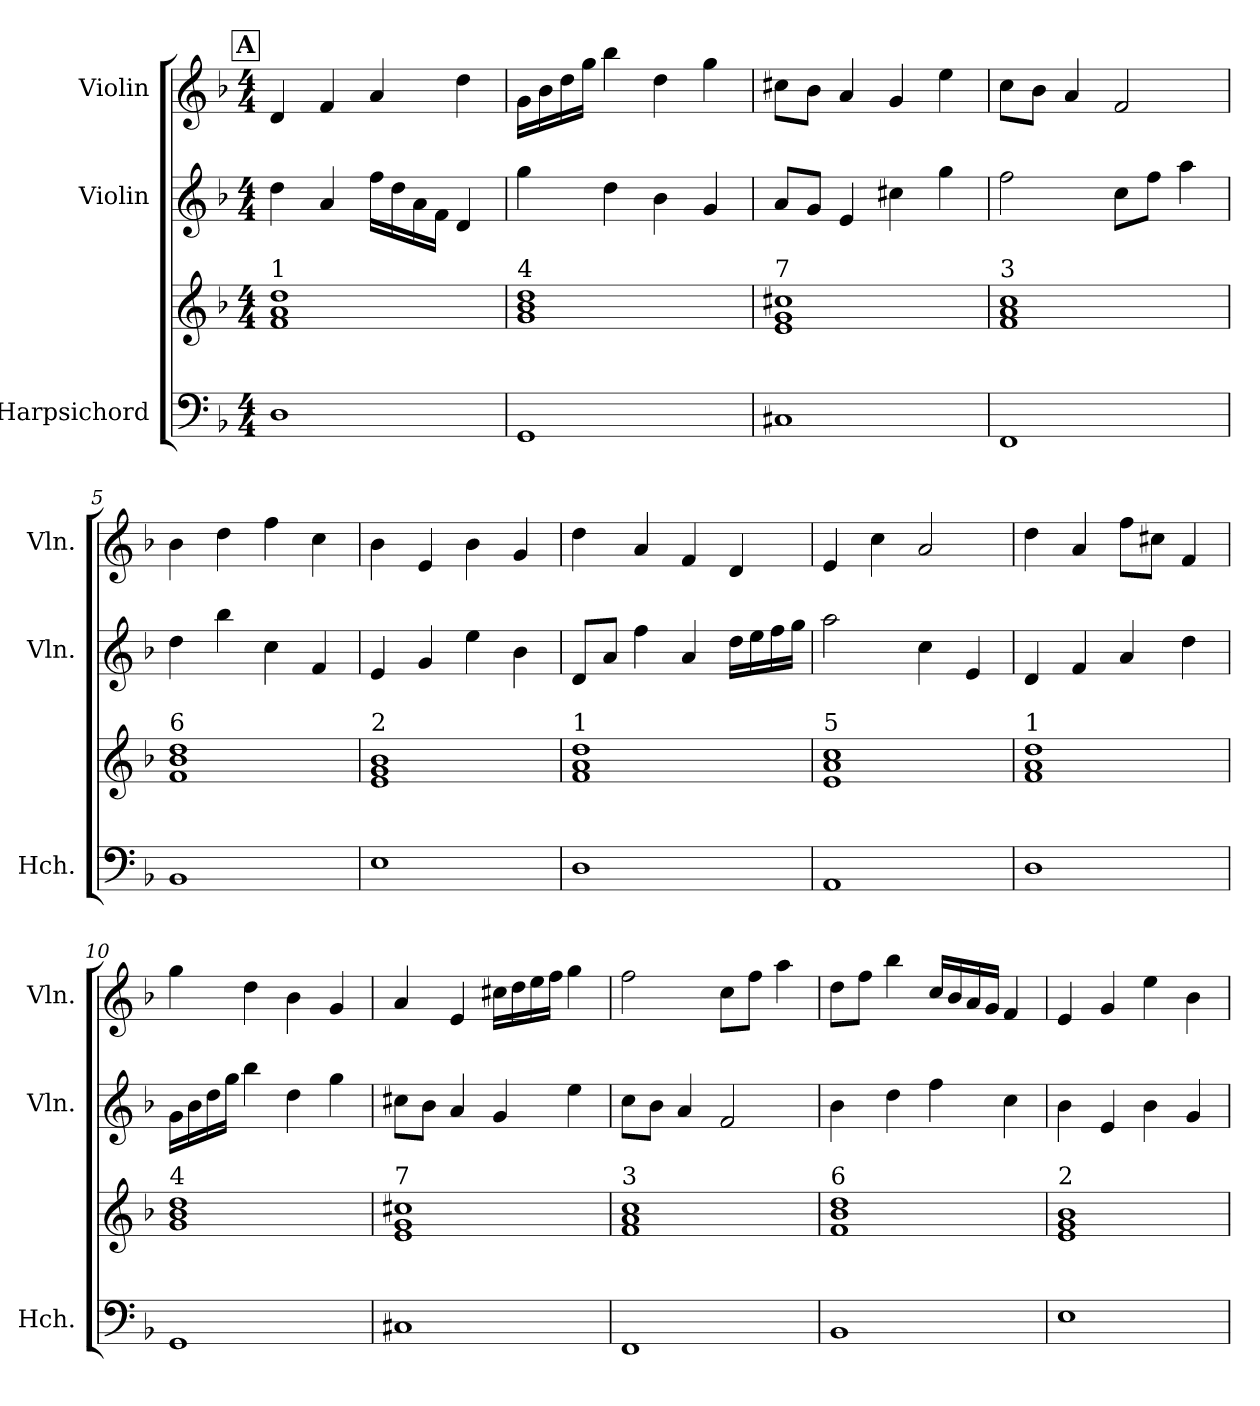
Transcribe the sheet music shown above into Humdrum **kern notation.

**kern	**kern	**kern	**kern
*part3	*part3	*part2	*part1
*staff4	*staff3	*staff2	*staff1
*I"Harpsichord	*	*I"Violin	*I"Violin
*I'Hch.	*	*I'Vln.	*I'Vln.
*clefF4	*clefG2	*clefG2	*clefG2
*k[b-]	*k[b-]	*k[b-]	*k[b-]
*M4/4	*M4/4	*M4/4	*M4/4
*MM100	*MM100	*MM100	*MM100
!!LO:REH:place=s1:a:B:fs=14:t=A
=1	=1	=1	=1
!	!LO:TX:a:t=1	!	!
1D	1f 1a 1dd	4dd\	4d/
.	.	4a/	4f/
.	.	16ff\LL	4a/
.	.	16dd\	.
.	.	16a\	.
.	.	16f\JJ	.
.	.	4d/	4dd\
=2	=2	=2	=2
!	!LO:TX:a:t=4	!	!
1GG	1g 1b- 1dd	4gg\	16g\LL
.	.	.	16b-\
.	.	.	16dd\
.	.	.	16gg\JJ
.	.	4dd\	4bb-\
.	.	4b-\	4dd\
.	.	4g/	4gg\
=3	=3	=3	=3
!	!LO:TX:a:t=7	!	!
1C#X	1e 1g 1cc#X	8a/L	8cc#X\L
.	.	8g/J	8b-\J
.	.	4e/	4a/
.	.	4cc#X\	4g/
.	.	4gg\	4ee\
=4	=4	=4	=4
!	!LO:TX:a:t=3	!	!
1FF	1f 1a 1cc	2ff\	8cc\L
.	.	.	8b-\J
.	.	.	4a/
.	.	8cc\L	2f/
.	.	8ff\J	.
.	.	4aa\	.
=5	=5	=5	=5
!	!LO:TX:a:t=6	!	!
1BB-	1f 1b- 1dd	4dd\	4b-\
.	.	4bb-\	4dd\
.	.	4cc\	4ff\
.	.	4f/	4cc\
!!LO:LB:g=z
=6	=6	=6	=6
!	!LO:TX:a:t=2	!	!
1E	1e 1g 1b-	4e/	4b-\
.	.	4g/	4e/
.	.	4ee\	4b-\
.	.	4b-\	4g/
=7	=7	=7	=7
!	!LO:TX:a:t=1	!	!
1D	1f 1a 1dd	8d/L	4dd\
.	.	8a/J	.
.	.	4ff\	4a/
.	.	4a/	4f/
.	.	16dd\LL	4d/
.	.	16ee\	.
.	.	16ff\	.
.	.	16gg\JJ	.
=8	=8	=8	=8
!	!LO:TX:a:t=5	!	!
1AA	1e 1a 1cc	2aa\	4e/
.	.	.	4cc\
.	.	4cc\	2a/
.	.	4e/	.
=9	=9	=9	=9
!	!LO:TX:a:t=1	!	!
1D	1f 1a 1dd	4d/	4dd\
.	.	4f/	4a/
.	.	4a/	8ff\L
.	.	.	8cc#X\J
.	.	4dd\	4f/
=10	=10	=10	=10
!	!LO:TX:a:t=4	!	!
1GG	1g 1b- 1dd	16g\LL	4gg\
.	.	16b-\	.
.	.	16dd\	.
.	.	16gg\JJ	.
.	.	4bb-\	4dd\
.	.	4dd\	4b-\
.	.	4gg\	4g/
=11	=11	=11	=11
!	!LO:TX:a:t=7	!	!
1C#X	1e 1g 1cc#X	8cc#X\L	4a/
.	.	8b-\J	.
.	.	4a/	4e/
.	.	4g/	16cc#X\LL
.	.	.	16dd\
.	.	.	16ee\
.	.	.	16ff\JJ
.	.	4ee\	4gg\
!!LO:LB:g=z
=12	=12	=12	=12
!	!LO:TX:a:t=3	!	!
1FF	1f 1a 1cc	8cc\L	2ff\
.	.	8b-\J	.
.	.	4a/	.
.	.	2f/	8cc\L
.	.	.	8ff\J
.	.	.	4aa\
=13	=13	=13	=13
!	!LO:TX:a:t=6	!	!
1BB-	1f 1b- 1dd	4b-\	8dd\L
.	.	.	8ff\J
.	.	4dd\	4bb-\
.	.	4ff\	16cc/LL
.	.	.	16b-/
.	.	.	16a/
.	.	.	16g/JJ
.	.	4cc\	4f/
=14	=14	=14	=14
!	!LO:TX:a:t=2	!	!
1E	1e 1g 1b-	4b-\	4e/
.	.	4e/	4g/
.	.	4b-\	4ee\
.	.	4g/	4b-\
=	=	=	=
*-	*-	*-	*-
